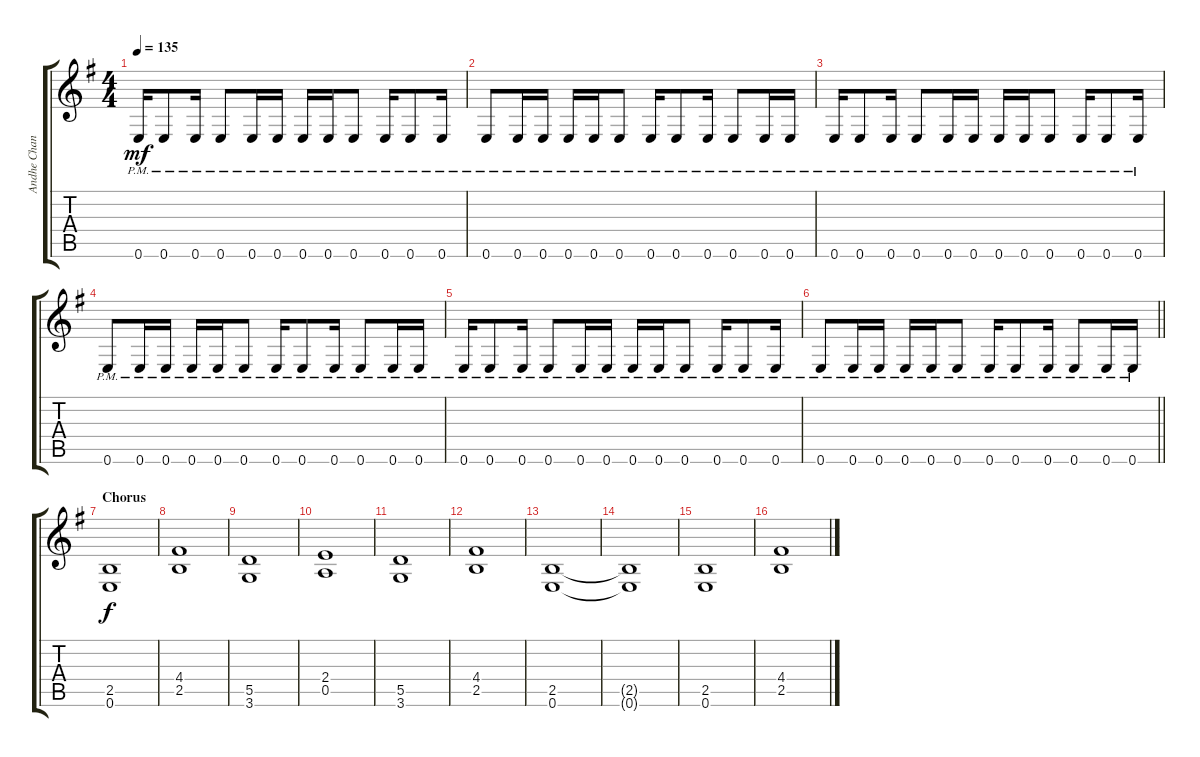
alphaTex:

\track ("Andhe Chandler (guitar)" "Andhe Chan") {instrument distortionguitar}
\staff {score tabs}
\tuning (E4 B3 G3 D3 A2 E2) {hide}
\ts (4 4)
\tempo 135
\clef g2
\ks eminor
0.6{pm}.16{dy mf} 0.6{pm}.8 0.6{pm}.16 0.6{pm}.8 0.6{pm}.16 0.6{pm}.16 0.6{pm}.16 0.6{pm}.16 0.6{pm}.8 0.6{pm}.16 0.6{pm}.8 0.6{pm}.16 |
0.6{pm}.8 0.6{pm}.16 0.6{pm}.16 0.6{pm}.16 0.6{pm}.16 0.6{pm}.8 0.6{pm}.16 0.6{pm}.8 0.6{pm}.16 0.6{pm}.8 0.6{pm}.16 0.6{pm}.16 |
0.6{pm}.16 0.6{pm}.8 0.6{pm}.16 0.6{pm}.8 0.6{pm}.16 0.6{pm}.16 0.6{pm}.16 0.6{pm}.16 0.6{pm}.8 0.6{pm}.16 0.6{pm}.8 0.6{pm}.16 |
0.6{pm}.8 0.6{pm}.16 0.6{pm}.16 0.6{pm}.16 0.6{pm}.16 0.6{pm}.8 0.6{pm}.16 0.6{pm}.8 0.6{pm}.16 0.6{pm}.8 0.6{pm}.16 0.6{pm}.16 |
0.6{pm}.16 0.6{pm}.8 0.6{pm}.16 0.6{pm}.8 0.6{pm}.16 0.6{pm}.16 0.6{pm}.16 0.6{pm}.16 0.6{pm}.8 0.6{pm}.16 0.6{pm}.8 0.6{pm}.16 |
\barLineRight lightlight
0.6{pm}.8 0.6{pm}.16 0.6{pm}.16 0.6{pm}.16 0.6{pm}.16 0.6{pm}.8 0.6{pm}.16 0.6{pm}.8 0.6{pm}.16 0.6{pm}.8 0.6{pm}.16 0.6{pm}.16 |
\section ("" "Chorus")
(2.5 0.6).1{dy f} |
(4.4 2.5).1 |
(5.5 3.6).1 |
(2.4 0.5).1 |
(5.5 3.6).1 |
(4.4 2.5).1 |
(2.5 0.6).1 |
(2.5{t} 0.6{t}).1 |
(2.5 0.6).1 |
(4.4 2.5).1
